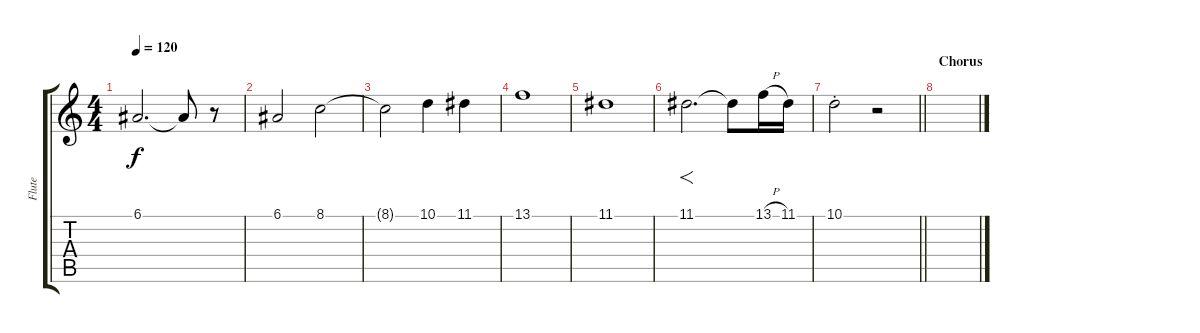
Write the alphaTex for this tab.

\track ("Flute" "Flute") {instrument flute}
\staff {score tabs}
\tuning (E4 B3 G3 D3 A2 E2) {hide}
\ts (4 4)
\tempo 120
\clef g2
\ks c
6.1.2{d dy f} 6.1{t}.8 r.8 |
6.1.2 8.1.2 |
8.1{t}.2 10.1.4 11.1.4 |
13.1.1 |
11.1.1 |
11.1.2{f d} 11.1{t}.8 13.1{h}.16 11.1.16 |
\barLineRight lightlight
10.1{st}.2 r.2 |
\section ("" "Chorus")
